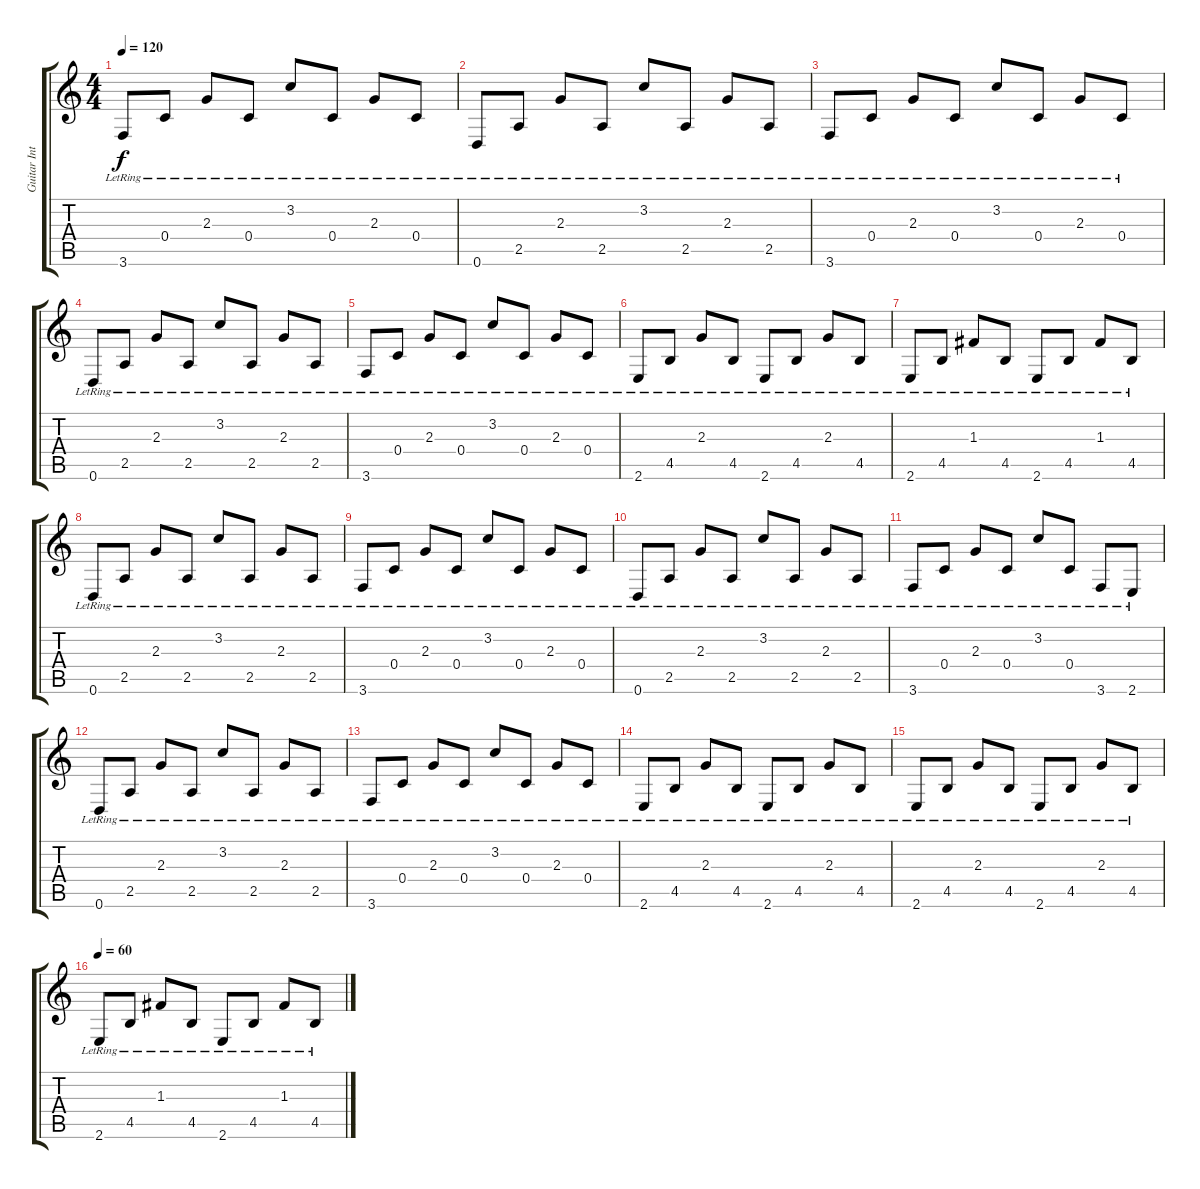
\track ("Guitar Intro,Solo" "Guitar Int") {instrument acousticguitarsteel}
\staff {score tabs}
\tuning (D4 A3 F3 C3 G2 D2) {hide}
\ts (4 4)
\tempo 120
\clef g2
\ks c
3.6{lr}.8{dy f} 0.4{lr}.8 2.3{lr}.8 0.4{lr}.8 3.2{lr}.8 0.4{lr}.8 2.3{lr}.8 0.4{lr}.8 |
0.6{lr}.8 2.5{lr}.8 2.3{lr}.8 2.5{lr}.8 3.2{lr}.8 2.5{lr}.8 2.3{lr}.8 2.5{lr}.8 |
3.6{lr}.8 0.4{lr}.8 2.3{lr}.8 0.4{lr}.8 3.2{lr}.8 0.4{lr}.8 2.3{lr}.8 0.4{lr}.8 |
0.6{lr}.8 2.5{lr}.8 2.3{lr}.8 2.5{lr}.8 3.2{lr}.8 2.5{lr}.8 2.3{lr}.8 2.5{lr}.8 |
3.6{lr}.8 0.4{lr}.8 2.3{lr}.8 0.4{lr}.8 3.2{lr}.8 0.4{lr}.8 2.3{lr}.8 0.4{lr}.8 |
2.6{lr}.8 4.5{lr}.8 2.3{lr}.8 4.5{lr}.8 2.6{lr}.8 4.5{lr}.8 2.3{lr}.8 4.5{lr}.8 |
2.6{lr}.8 4.5{lr}.8 1.3{lr}.8 4.5{lr}.8 2.6{lr}.8 4.5{lr}.8 1.3{lr}.8 4.5{lr}.8 |
0.6{lr}.8 2.5{lr}.8 2.3{lr}.8 2.5{lr}.8 3.2{lr}.8 2.5{lr}.8 2.3{lr}.8 2.5{lr}.8 |
3.6{lr}.8 0.4{lr}.8 2.3{lr}.8 0.4{lr}.8 3.2{lr}.8 0.4{lr}.8 2.3{lr}.8 0.4{lr}.8 |
0.6{lr}.8 2.5{lr}.8 2.3{lr}.8 2.5{lr}.8 3.2{lr}.8 2.5{lr}.8 2.3{lr}.8 2.5{lr}.8 |
3.6{lr}.8 0.4{lr}.8 2.3{lr}.8 0.4{lr}.8 3.2{lr}.8 0.4{lr}.8 3.6{lr}.8 2.6{lr}.8 |
0.6{lr}.8 2.5{lr}.8 2.3{lr}.8 2.5{lr}.8 3.2{lr}.8 2.5{lr}.8 2.3{lr}.8 2.5{lr}.8 |
3.6{lr}.8 0.4{lr}.8 2.3{lr}.8 0.4{lr}.8 3.2{lr}.8 0.4{lr}.8 2.3{lr}.8 0.4{lr}.8 |
2.6{lr}.8 4.5{lr}.8 2.3{lr}.8 4.5{lr}.8 2.6{lr}.8 4.5{lr}.8 2.3{lr}.8 4.5{lr}.8 |
2.6{lr}.8 4.5{lr}.8 2.3{lr}.8 4.5{lr}.8 2.6{lr}.8 4.5{lr}.8 2.3{lr}.8 4.5{lr}.8 |
\tempo 60
2.6{lr}.8 4.5{lr}.8 1.3{lr}.8 4.5{lr}.8 2.6{lr}.8 4.5{lr}.8 1.3{lr}.8 4.5{lr}.8
